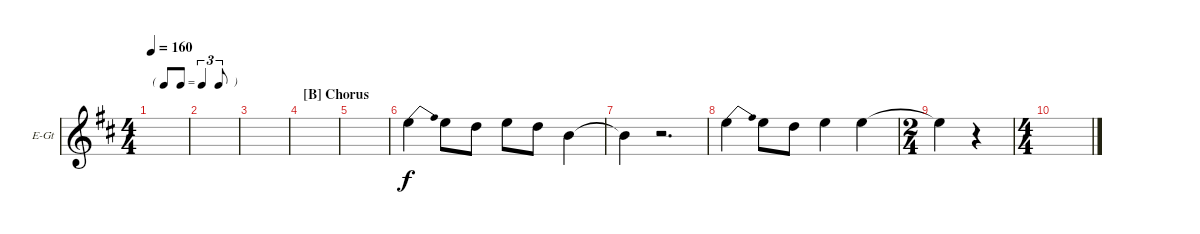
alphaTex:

\defaultSystemsLayout 4
\bracketExtendMode groupsimilarinstruments
\firstSystemTrackNameOrientation horizontal
\otherSystemsTrackNameOrientation horizontal
\track ("Fred Carter, Jr" "E-Gt") {instrument distortionguitar}
\staff {score}
\tuning (E4 B3 G3 D3 A2 E2)
\ts (4 4)
\tf triplet8th
\tempo 160
\clef g2
\ks bminor
|
|
|
\section ("B" "Chorus")
|
|
0.1{be (bend 0 0 50.4 4)}.4 0.1.8 3.2.8 0.1.8 3.2.8 0.2.4 |
0.2{t}.4 r.2{d} |
0.1{be (bend 0 0 50.4 4)}.4 0.1.8 3.2.8 0.1.4 0.1.4 |
\ts (2 4)
0.1{t}.4 r.4 |
\ts (4 4)
